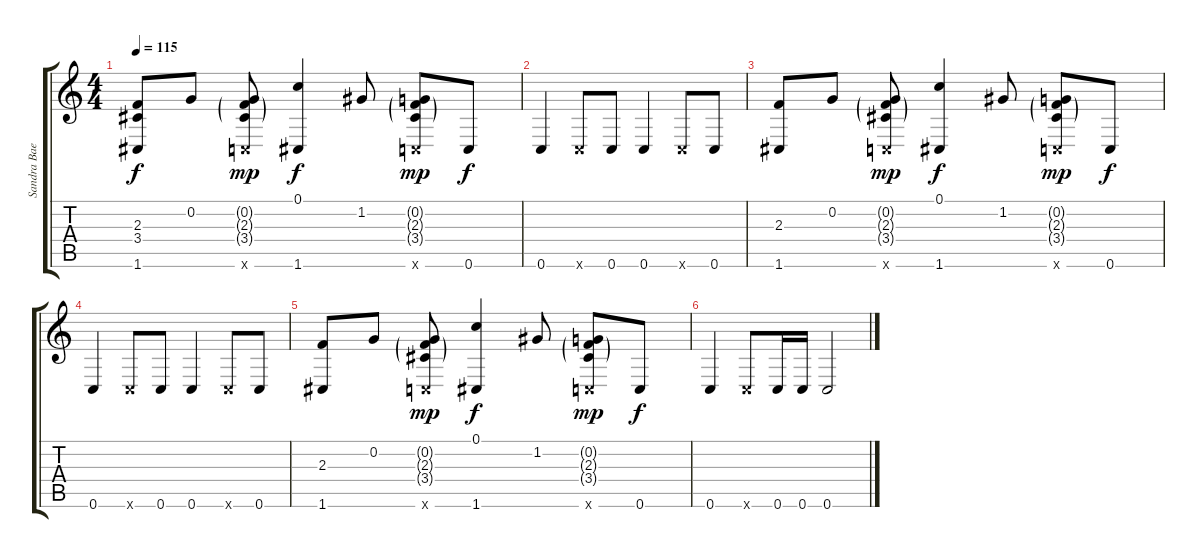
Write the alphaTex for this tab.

\track ("Sandra Bae" "Sandra Bae") {instrument acousticguitarsteel}
\staff {score tabs}
\tuning (C4 G3 Eb3 Bb2 F2 C2) {hide}
\ts (4 4)
\tempo 115
\clef g2
\ks c
(2.3 3.4 1.6).8{dy f} 0.2.8 (0.2{g} 2.3{g} 3.4{g} 0.6{x}).8{dy mp} (0.1 1.6).4{dy f} 1.2.8 (0.2{g} 2.3{g} 3.4{g} 0.6{x}).8{dy mp} 0.6.8{dy f} |
0.6.4 0.6{x}.8 0.6.8 0.6.4 0.6{x}.8 0.6.8 |
(2.3 1.6).8 0.2.8 (0.2{g} 2.3{g} 3.4{g} 0.6{x}).8{dy mp} (0.1 1.6).4{dy f} 1.2.8 (0.2{g} 2.3{g} 3.4{g} 0.6{x}).8{dy mp} 0.6.8{dy f} |
0.6.4 0.6{x}.8 0.6.8 0.6.4 0.6{x}.8 0.6.8 |
(2.3 1.6).8 0.2.8 (0.2{g} 2.3{g} 3.4{g} 0.6{x}).8{dy mp} (0.1 1.6).4{dy f} 1.2.8 (0.2{g} 2.3{g} 3.4{g} 0.6{x}).8{dy mp} 0.6.8{dy f} |
0.6.4 0.6{x}.8 0.6.16 0.6.16 0.6.2
